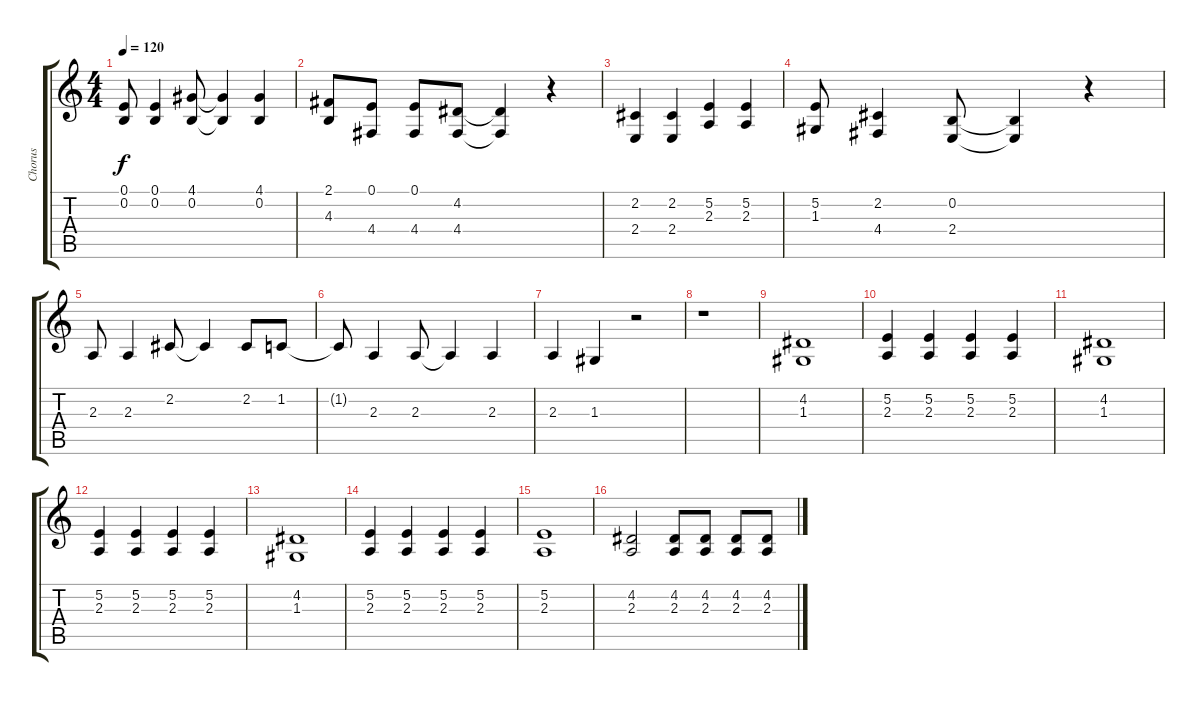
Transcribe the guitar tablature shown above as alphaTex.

\track ("Chorus" "Chorus") {instrument choiraahs}
\staff {score tabs}
\tuning (E4 B3 G3 D3 A2 E2) {hide}
\ts (4 4)
\tempo 120
\clef g2
\ks c
(0.1 0.2).8{dy f} (0.1 0.2).4 (4.1 0.2).8 (4.1{t} 0.2{t}).4 (4.1 0.2).4 |
(2.1 4.3).8 (0.1 4.4).8 (0.1 4.4).8 (4.2 4.4).8 (4.2{t} 4.4{t}).4 r.4 |
(2.2 2.4).4 (2.2 2.4).4 (5.2 2.3).4 (5.2 2.3).4 |
(5.2 1.3).8 (2.2 4.4).4 (0.2 2.4).8 (0.2{t} 2.4{t}).4 r.4 |
2.3.8 2.3.4 2.2.8 2.2{t}.4 2.2.8 1.2.8 |
1.2{t}.8 2.3.4 2.3.8 2.3{t}.4 2.3.4 |
2.3.4 1.3.4 r.2 |
r.1 |
(4.2 1.3).1 |
(5.2 2.3).4 (5.2 2.3).4 (5.2 2.3).4 (5.2 2.3).4 |
(4.2 1.3).1 |
(5.2 2.3).4 (5.2 2.3).4 (5.2 2.3).4 (5.2 2.3).4 |
(4.2 1.3).1 |
(5.2 2.3).4 (5.2 2.3).4 (5.2 2.3).4 (5.2 2.3).4 |
(5.2 2.3).1 |
(4.2 2.3).2 (4.2 2.3).8 (4.2 2.3).8 (4.2 2.3).8 (4.2 2.3).8
